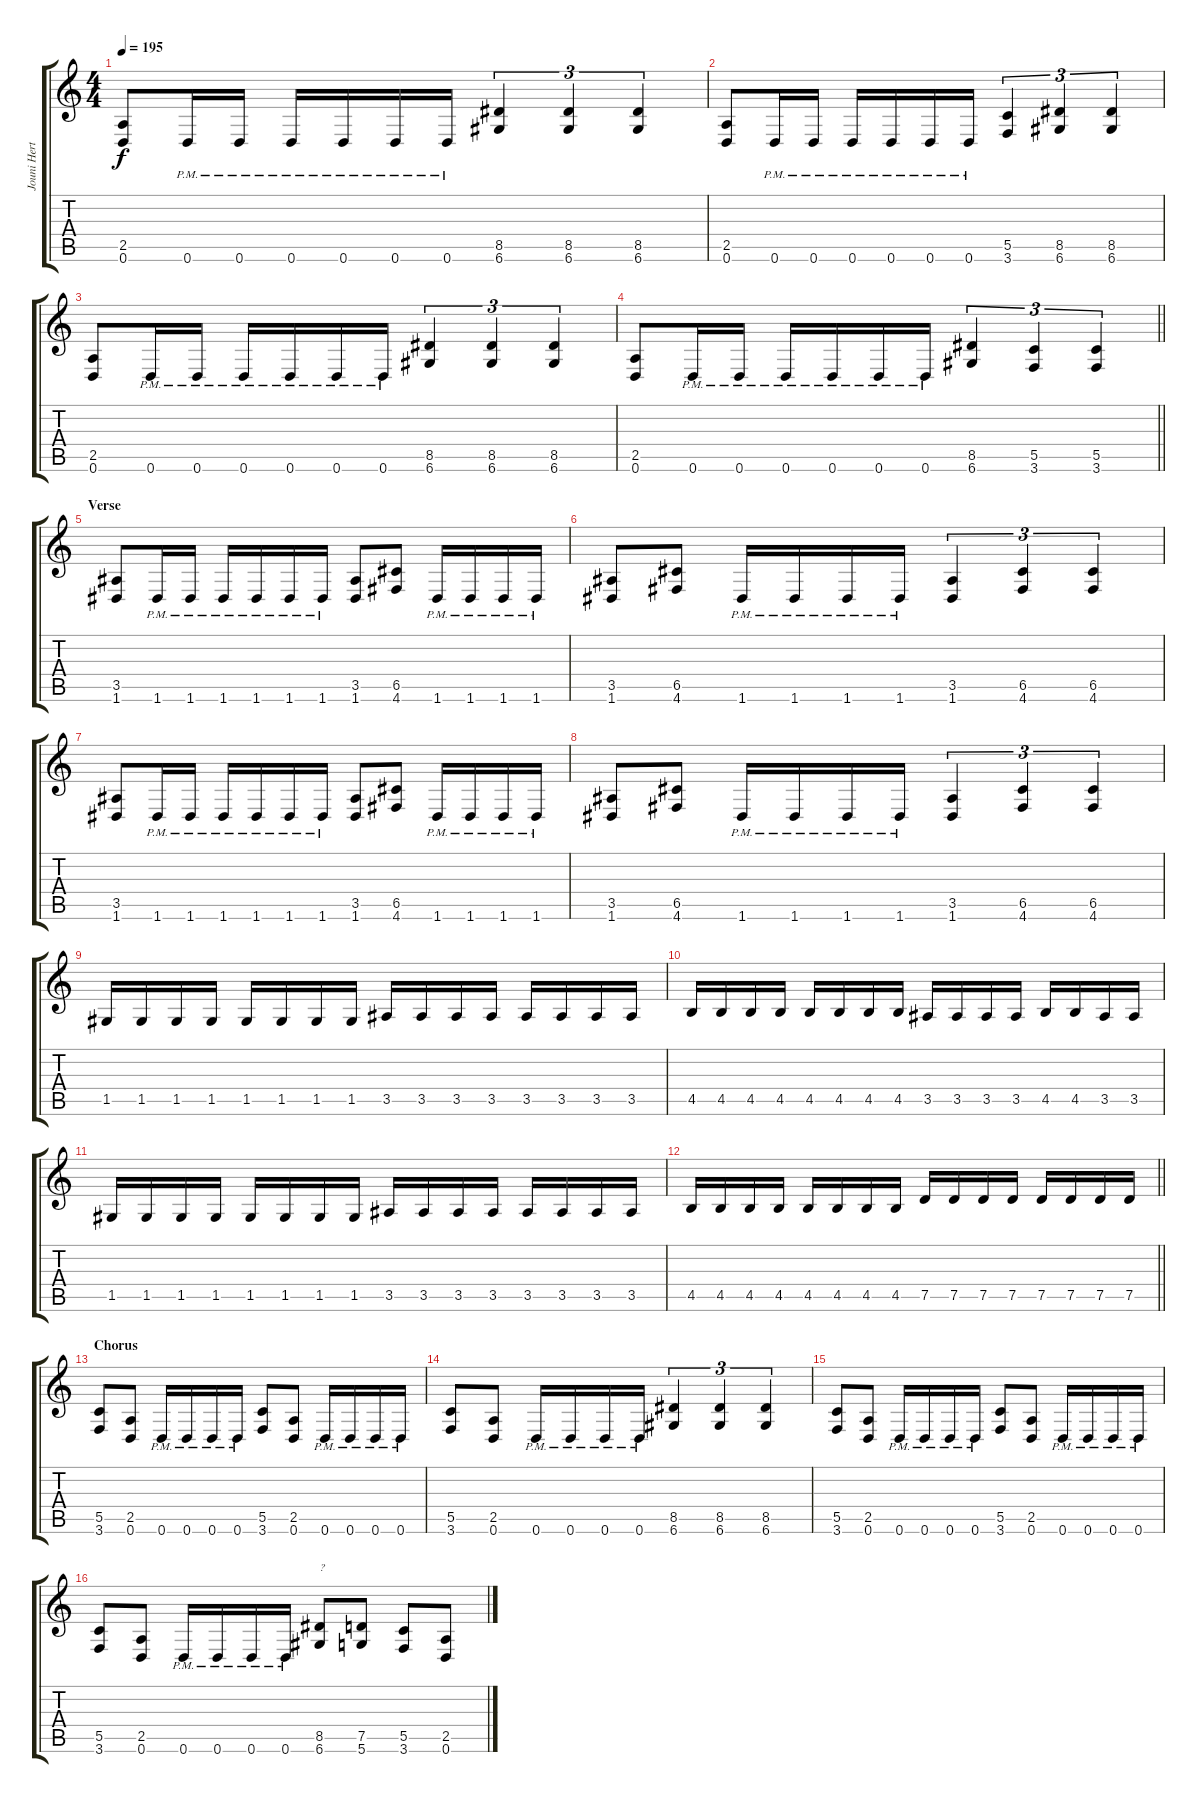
\track ("Jouni Hertell" "Jouni Hert") {instrument distortionguitar}
\staff {score tabs}
\tuning (D4 A3 F3 C3 G2 D2) {hide}
\ts (4 4)
\tempo 195
\clef g2
\ks c
(2.5 0.6).8{dy f} 0.6{pm}.16 0.6{pm}.16 0.6{pm}.16 0.6{pm}.16 0.6{pm}.16 0.6{pm}.16 (8.5 6.6).4{tu (3 2)} (8.5 6.6).4{tu (3 2)} (8.5 6.6).4{tu (3 2)} |
(2.5 0.6).8 0.6{pm}.16 0.6{pm}.16 0.6{pm}.16 0.6{pm}.16 0.6{pm}.16 0.6{pm}.16 (5.5 3.6).4{tu (3 2)} (8.5 6.6).4{tu (3 2)} (8.5 6.6).4{tu (3 2)} |
(2.5 0.6).8 0.6{pm}.16 0.6{pm}.16 0.6{pm}.16 0.6{pm}.16 0.6{pm}.16 0.6{pm}.16 (8.5 6.6).4{tu (3 2)} (8.5 6.6).4{tu (3 2)} (8.5 6.6).4{tu (3 2)} |
\barLineRight lightlight
(2.5 0.6).8 0.6{pm}.16 0.6{pm}.16 0.6{pm}.16 0.6{pm}.16 0.6{pm}.16 0.6{pm}.16 (8.5 6.6).4{tu (3 2)} (5.5 3.6).4{tu (3 2)} (5.5 3.6).4{tu (3 2)} |
\section ("" "Verse")
(3.5 1.6).8 1.6{pm}.16 1.6{pm}.16 1.6{pm}.16 1.6{pm}.16 1.6{pm}.16 1.6{pm}.16 (3.5 1.6).8 (6.5 4.6).8 1.6{pm}.16 1.6{pm}.16 1.6{pm}.16 1.6{pm}.16 |
(3.5 1.6).8 (6.5 4.6).8 1.6{pm}.16 1.6{pm}.16 1.6{pm}.16 1.6{pm}.16 (3.5 1.6).4{tu (3 2)} (6.5 4.6).4{tu (3 2)} (6.5 4.6).4{tu (3 2)} |
(3.5 1.6).8 1.6{pm}.16 1.6{pm}.16 1.6{pm}.16 1.6{pm}.16 1.6{pm}.16 1.6{pm}.16 (3.5 1.6).8 (6.5 4.6).8 1.6{pm}.16 1.6{pm}.16 1.6{pm}.16 1.6{pm}.16 |
(3.5 1.6).8 (6.5 4.6).8 1.6{pm}.16 1.6{pm}.16 1.6{pm}.16 1.6{pm}.16 (3.5 1.6).4{tu (3 2)} (6.5 4.6).4{tu (3 2)} (6.5 4.6).4{tu (3 2)} |
1.5.16 1.5.16 1.5.16 1.5.16 1.5.16 1.5.16 1.5.16 1.5.16 3.5.16 3.5.16 3.5.16 3.5.16 3.5.16 3.5.16 3.5.16 3.5.16 |
4.5.16 4.5.16 4.5.16 4.5.16 4.5.16 4.5.16 4.5.16 4.5.16 3.5.16 3.5.16 3.5.16 3.5.16 4.5.16 4.5.16 3.5.16 3.5.16 |
1.5.16 1.5.16 1.5.16 1.5.16 1.5.16 1.5.16 1.5.16 1.5.16 3.5.16 3.5.16 3.5.16 3.5.16 3.5.16 3.5.16 3.5.16 3.5.16 |
\barLineRight lightlight
4.5.16 4.5.16 4.5.16 4.5.16 4.5.16 4.5.16 4.5.16 4.5.16 7.5.16 7.5.16 7.5.16 7.5.16 7.5.16 7.5.16 7.5.16 7.5.16 |
\section ("" "Chorus")
(5.5 3.6).8 (2.5 0.6).8 0.6{pm}.16 0.6{pm}.16 0.6{pm}.16 0.6{pm}.16 (5.5 3.6).8 (2.5 0.6).8 0.6{pm}.16 0.6{pm}.16 0.6{pm}.16 0.6{pm}.16 |
(5.5 3.6).8 (2.5 0.6).8 0.6{pm}.16 0.6{pm}.16 0.6{pm}.16 0.6{pm}.16 (8.5 6.6).4{tu (3 2)} (8.5 6.6).4{tu (3 2)} (8.5 6.6).4{tu (3 2)} |
(5.5 3.6).8 (2.5 0.6).8 0.6{pm}.16 0.6{pm}.16 0.6{pm}.16 0.6{pm}.16 (5.5 3.6).8 (2.5 0.6).8 0.6{pm}.16 0.6{pm}.16 0.6{pm}.16 0.6{pm}.16 |
(5.5 3.6).8 (2.5 0.6).8 0.6{pm}.16 0.6{pm}.16 0.6{pm}.16 0.6{pm}.16 (8.5 6.6).8{txt "?"} (7.5 5.6).8 (5.5 3.6).8 (2.5 0.6).8
